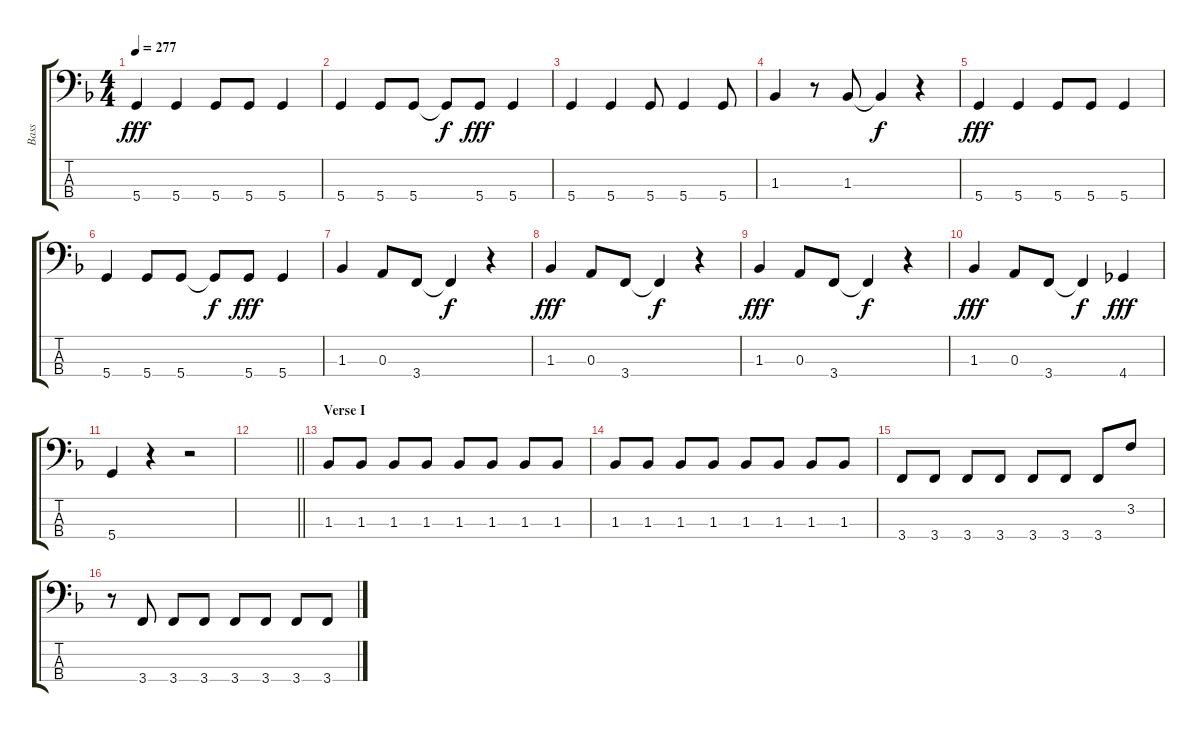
\track ("Bass" "Bass") {instrument electricbassfinger}
\staff {score tabs}
\tuning (G2 D2 A1 D1) {hide}
\ts (4 4)
\tempo 277
\clef f4
\ks f
5.4.4{dy fff} 5.4.4 5.4.8 5.4.8 5.4.4 |
5.4.4 5.4.8 5.4.8 5.4{t}.8{dy f} 5.4.8{dy fff} 5.4.4 |
5.4.4 5.4.4 5.4.8 5.4.4 5.4.8 |
1.3.4 r.8 1.3.8 1.3{t}.4{dy f} r.4 |
5.4.4{dy fff} 5.4.4 5.4.8 5.4.8 5.4.4 |
5.4.4 5.4.8 5.4.8 5.4{t}.8{dy f} 5.4.8{dy fff} 5.4.4 |
1.3.4 0.3.8 3.4.8 3.4{t}.4{dy f} r.4 |
1.3.4{dy fff} 0.3.8 3.4.8 3.4{t}.4{dy f} r.4 |
1.3.4{dy fff} 0.3.8 3.4.8 3.4{t}.4{dy f} r.4 |
1.3.4{dy fff} 0.3.8 3.4.8 3.4{t}.4{dy f} 4.4.4{dy fff} |
5.4.4 r.4 r.2 |
\barLineRight lightlight
|
\section ("" "Verse I")
1.3.8 1.3.8 1.3.8 1.3.8 1.3.8 1.3.8 1.3.8 1.3.8 |
1.3.8 1.3.8 1.3.8 1.3.8 1.3.8 1.3.8 1.3.8 1.3.8 |
3.4.8 3.4.8 3.4.8 3.4.8 3.4.8 3.4.8 3.4.8 3.2.8 |
r.8 3.4.8 3.4.8 3.4.8 3.4.8 3.4.8 3.4.8 3.4.8
